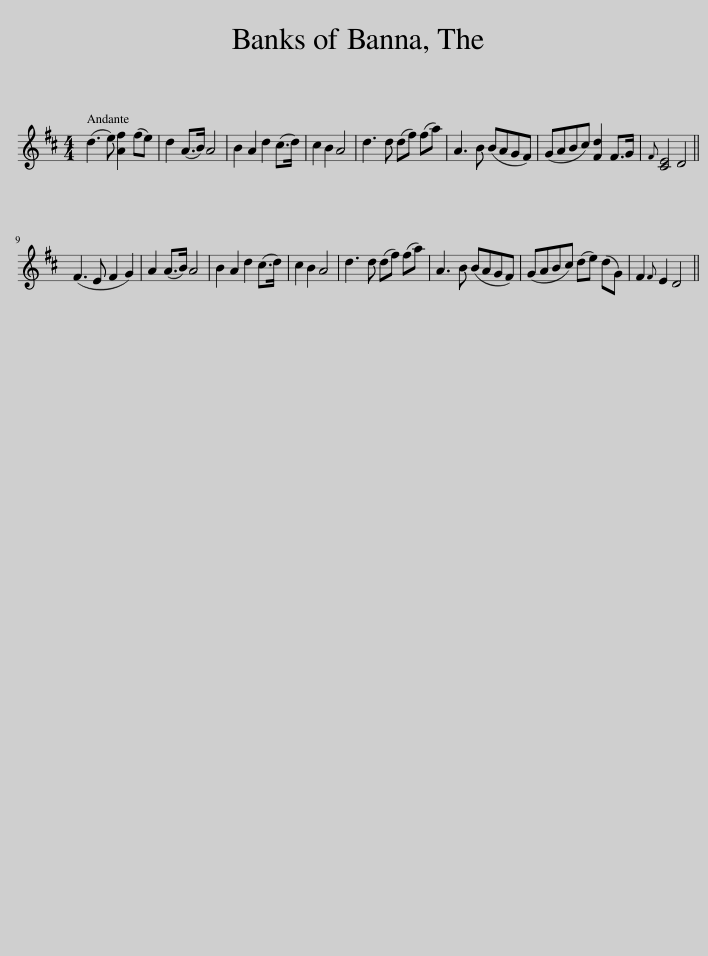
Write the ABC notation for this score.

X:1
L:1/8
M:4/4
I:linebreak $
K:D
V:1 treble
V:1
 (d3 e) [Af]2 (fe) | d2 (A>B) A4 | B2 A2 d2 (c>d) | c2 B2 A4 | d3 d (df) (fa) | %5
 A3 B (BAGF) | (GABc) [Fd]2 F>G |{F} [CE]4 D4 ||$ (F3 E F2 G2) | A2 (A>B) A4 | %10
 B2 A2 d2 (c>d) | c2 B2 A4 | d3 d (df) (fa) | A3 B (BAGF) | (GABc) (de) (dG) | %15
 F2{F} E2 D4 || %16
